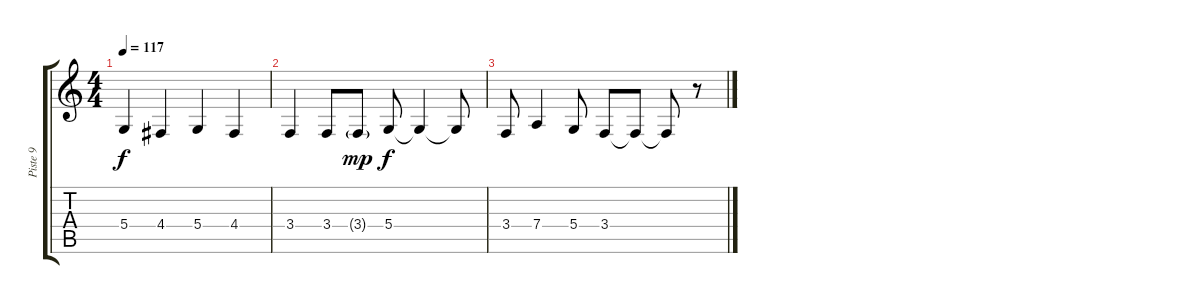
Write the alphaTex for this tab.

\track ("Piste 9" "Piste 9") {instrument agogo}
\staff {score tabs}
\tuning (E4 B3 G3 D3 A2 E2) {hide}
\ts (4 4)
\tempo 117
\clef g2
\ks c
5.4.4{dy f} 4.4.4 5.4.4 4.4.4 |
3.4.4{instrument koto} 3.4.8 3.4{g}.8{dy mp} 5.4.8{dy f} 5.4{t}.4 5.4{t}.8 |
3.4.8 7.4.4 5.4.8 3.4.8 3.4{t}.8 3.4{t}.8 r.8
